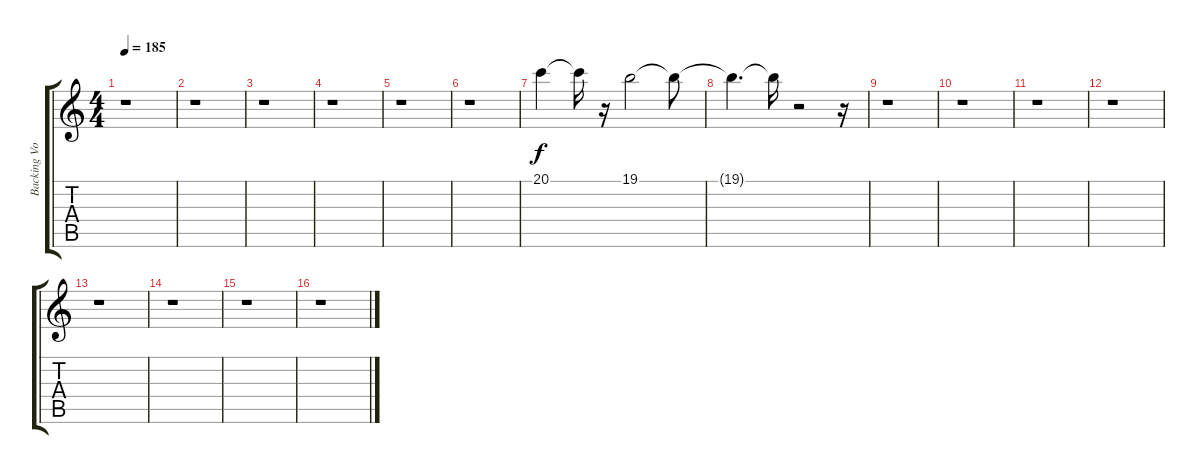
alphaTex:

\track ("Backing Vocal" "Backing Vo") {instrument altosax}
\staff {score tabs}
\tuning (E4 B3 G3 D3 A2 E2) {hide}
\ts (4 4)
\tempo 185
\clef g2
\ks c
r.1{dy f} |
r.1 |
r.1 |
r.1 |
r.1 |
r.1 |
20.1.4 20.1{t}.16 r.16 19.1.2 19.1{t}.8 |
19.1{t}.4{d} 19.1{t}.16 r.2 r.16 |
r.1 |
r.1 |
r.1 |
r.1 |
r.1 |
r.1 |
r.1 |
r.1
